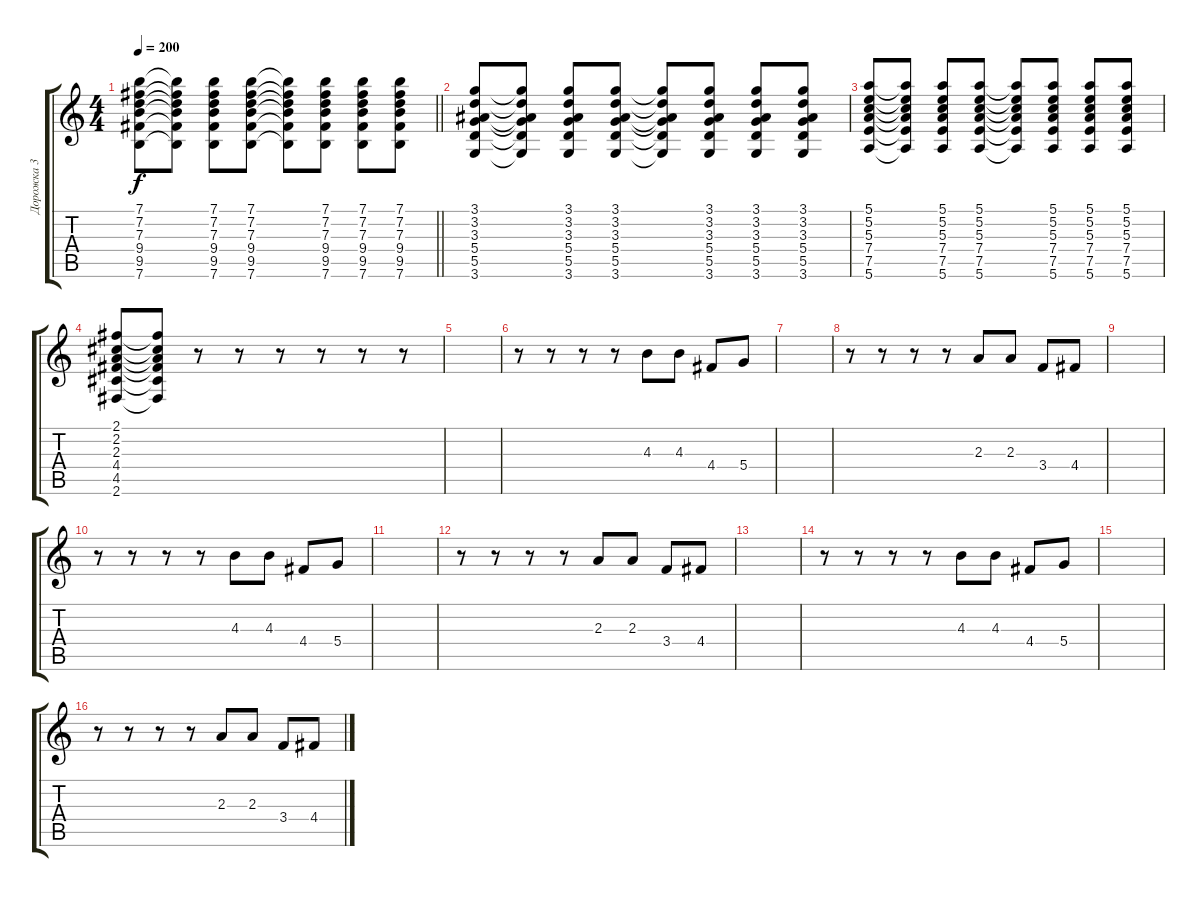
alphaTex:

\track ("Дорожка 3" "Дорожка 3") {instrument overdrivenguitar}
\staff {score tabs}
\tuning (E4 B3 G3 D3 A2 E2) {hide}
\ts (4 4)
\tempo 200
\clef g2
\barLineRight lightlight
\ks c
(7.1 7.2 7.3 9.4 9.5 7.6).8{dy f instrument electricguitarclean} (7.1{t} 7.2{t} 7.3{t} 9.4{t} 9.5{t} 7.6{t}).8 (7.1 7.2 7.3 9.4 9.5 7.6).8 (7.1 7.2 7.3 9.4 9.5 7.6).8 (7.1{t} 7.2{t} 7.3{t} 9.4{t} 9.5{t} 7.6{t}).8 (7.1 7.2 7.3 9.4 9.5 7.6).8 (7.1 7.2 7.3 9.4 9.5 7.6).8 (7.1 7.2 7.3 9.4 9.5 7.6).8 |
(3.1 3.2 3.3 5.4 5.5 3.6).8 (3.1{t} 3.2{t} 3.3{t} 5.4{t} 5.5{t} 3.6{t}).8 (3.1 3.2 3.3 5.4 5.5 3.6).8 (3.1 3.2 3.3 5.4 5.5 3.6).8 (3.1{t} 3.2{t} 3.3{t} 5.4{t} 5.5{t} 3.6{t}).8 (3.1 3.2 3.3 5.4 5.5 3.6).8 (3.1 3.2 3.3 5.4 5.5 3.6).8 (3.1 3.2 3.3 5.4 5.5 3.6).8 |
(5.1 5.2 5.3 7.4 7.5 5.6).8 (5.1{t} 5.2{t} 5.3{t} 7.4{t} 7.5{t} 5.6{t}).8 (5.1 5.2 5.3 7.4 7.5 5.6).8 (5.1 5.2 5.3 7.4 7.5 5.6).8 (5.1{t} 5.2{t} 5.3{t} 7.4{t} 7.5{t} 5.6{t}).8 (5.1 5.2 5.3 7.4 7.5 5.6).8 (5.1 5.2 5.3 7.4 7.5 5.6).8 (5.1 5.2 5.3 7.4 7.5 5.6).8 |
(2.1 2.2 2.3 4.4 4.5 2.6).8 (2.1{t} 2.2{t} 2.3{t} 4.4{t} 4.5{t} 2.6{t}).8 r.8 r.8 r.8 r.8 r.8 r.8 |
|
r.8 r.8 r.8 r.8 4.3.8 4.3.8 4.4.8 5.4.8 |
|
r.8 r.8 r.8 r.8 2.3.8 2.3.8 3.4.8 4.4.8 |
|
r.8 r.8 r.8 r.8 4.3.8 4.3.8 4.4.8 5.4.8 |
|
r.8 r.8 r.8 r.8 2.3.8 2.3.8 3.4.8 4.4.8 |
|
r.8 r.8 r.8 r.8 4.3.8 4.3.8 4.4.8 5.4.8 |
|
r.8 r.8 r.8 r.8 2.3.8 2.3.8 3.4.8 4.4.8
